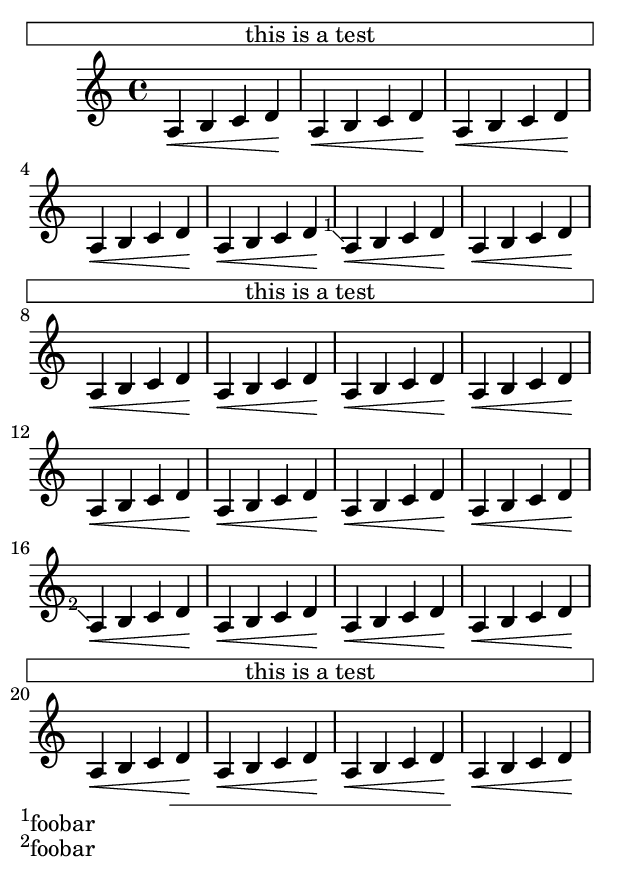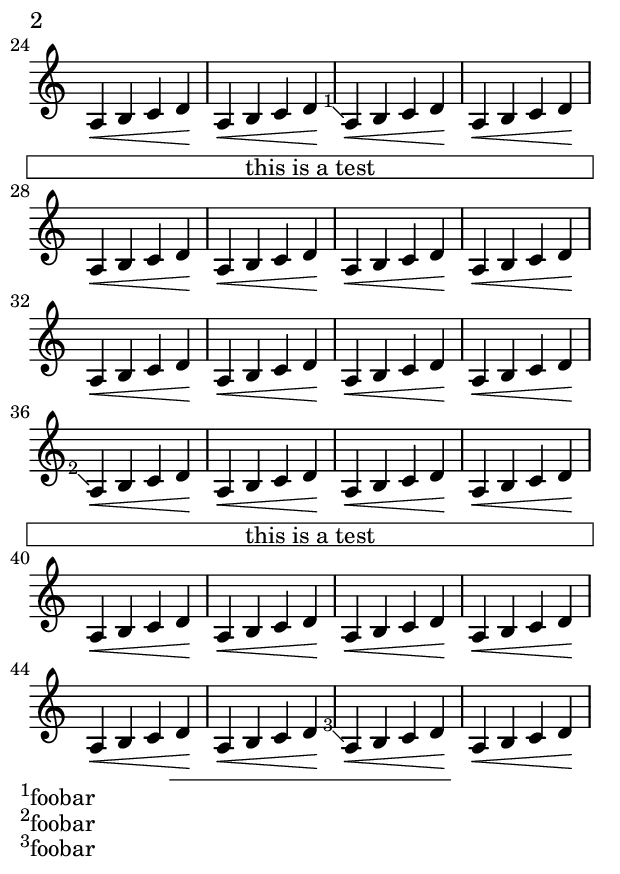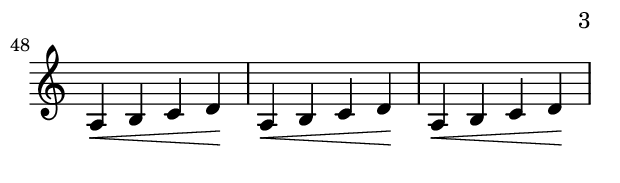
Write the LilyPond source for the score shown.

\version "2.15.25"

\header {
  texidoc = "LilyPond does in-notes.
"
}

#(set-default-paper-size "a6")
\book {
  \relative c' {
    \repeat unfold 5 {
      \once \override FootnoteItem #'footnote = ##f
      \footnote
                    "" #'(0 . 0) #'NoteHead \markup { \box \fill-line { "this is a test" } }
      \repeat unfold 5 { a\< b c d\! }
      \footnote #'(-1 . 1) #'NoteHead "foobar"
      \repeat unfold 5 { a\< b c d\! }
    }
  }
}
